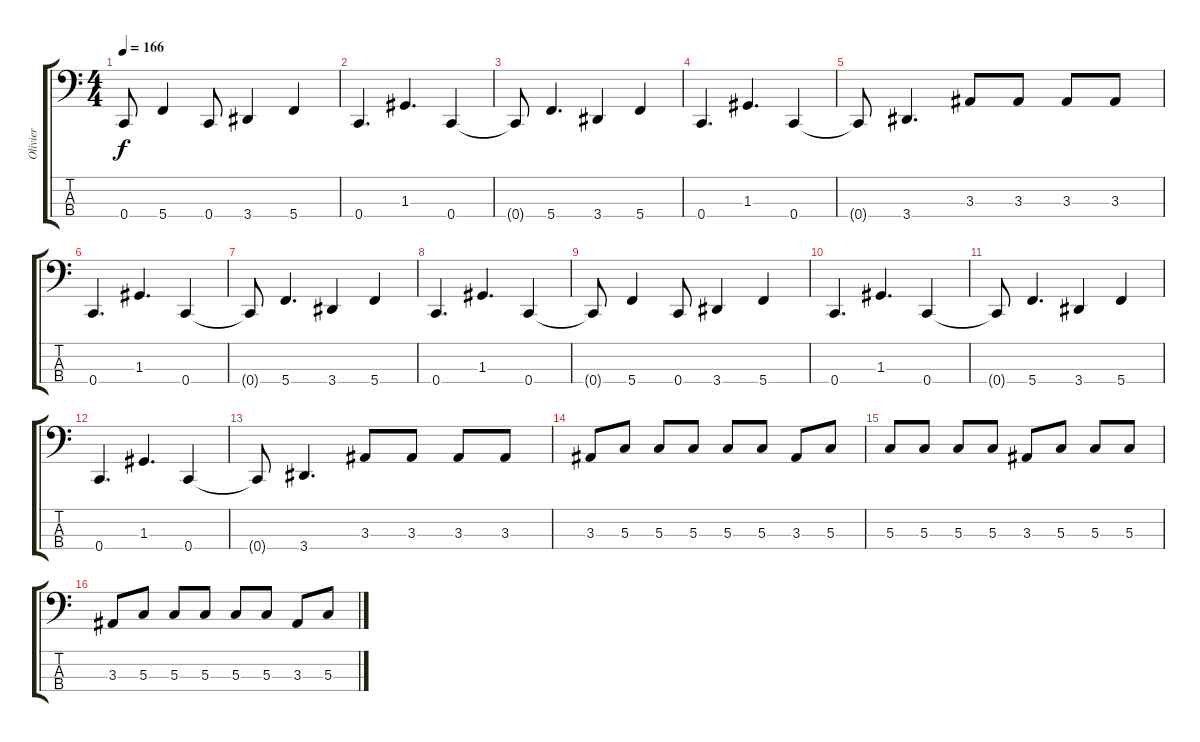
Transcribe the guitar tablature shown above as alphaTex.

\track ("Olivier" "Olivier") {instrument electricbassfinger}
\staff {score tabs}
\tuning (F2 C2 G1 C1) {hide}
\ts (4 4)
\tempo 166
\clef f4
\ks c
0.4{t}.8{dy f} 5.4.4 0.4.8 3.4.4 5.4.4 |
0.4.4{d} 1.3.4{d} 0.4.4 |
0.4{t}.8 5.4.4{d} 3.4.4 5.4.4 |
0.4.4{d} 1.3.4{d} 0.4.4 |
0.4{t}.8 3.4.4{d} 3.3.8 3.3.8 3.3.8 3.3.8 |
0.4.4{d} 1.3.4{d} 0.4.4 |
0.4{t}.8 5.4.4{d} 3.4.4 5.4.4 |
0.4.4{d} 1.3.4{d} 0.4.4 |
0.4{t}.8 5.4.4 0.4.8 3.4.4 5.4.4 |
0.4.4{d} 1.3.4{d} 0.4.4 |
0.4{t}.8 5.4.4{d} 3.4.4 5.4.4 |
0.4.4{d} 1.3.4{d} 0.4.4 |
0.4{t}.8 3.4.4{d} 3.3.8 3.3.8 3.3.8 3.3.8 |
3.3.8 5.3.8 5.3.8 5.3.8 5.3.8 5.3.8 3.3.8 5.3.8 |
5.3.8 5.3.8 5.3.8 5.3.8 3.3.8 5.3.8 5.3.8 5.3.8 |
3.3.8 5.3.8 5.3.8 5.3.8 5.3.8 5.3.8 3.3.8 5.3.8
